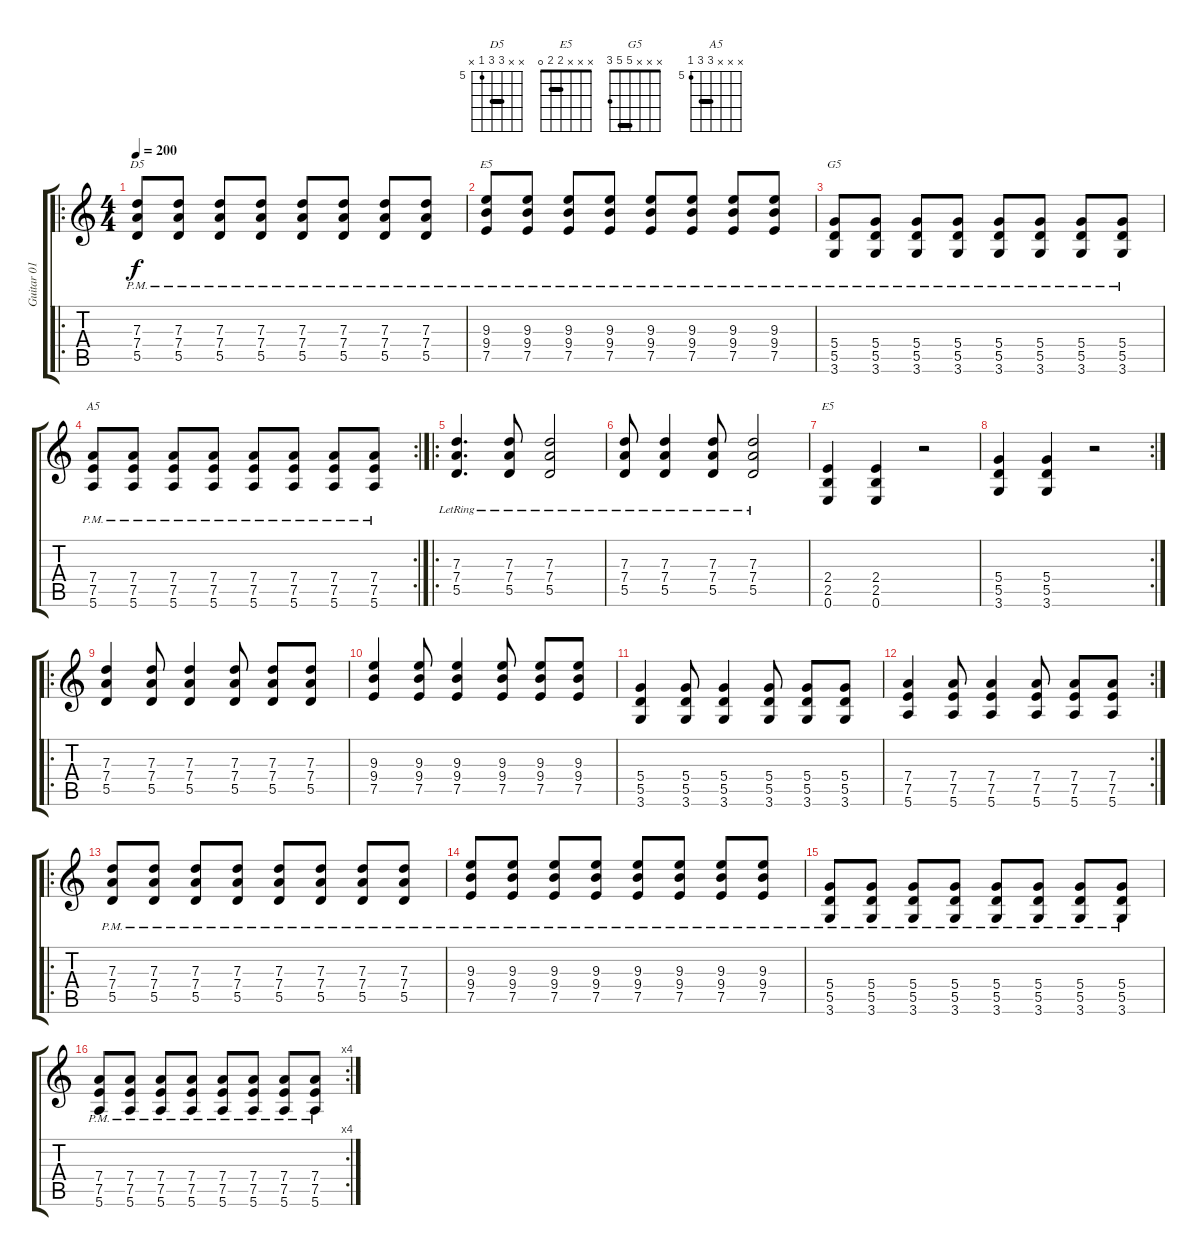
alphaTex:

\track ("Guitar 01 (Laci Braun)" "Guitar 01 ") {instrument distortionguitar}
\staff {score tabs}
\tuning (E4 B3 G3 D3 A2 E2) {hide}
\chord ("D5" x x 7 7 5 x) {firstfret 5 barre 7}
\chord ("E5" x x 9 9 7 x) {firstfret 7 barre 9}
\chord ("G5" x x x 5 5 3) {barre 5}
\chord ("A5" x x x 7 7 5) {firstfret 5 barre 7}
\chord ("E5" x x x 2 2 0) {barre 2}
\ro
\ts (4 4)
\tempo 200
\clef g2
\ks c
(7.3{pm} 7.4{pm} 5.5{pm}).8{ch "D5" dy f} (7.3{pm} 7.4{pm} 5.5{pm}).8 (7.3{pm} 7.4{pm} 5.5{pm}).8 (7.3{pm} 7.4{pm} 5.5{pm}).8 (7.3{pm} 7.4{pm} 5.5{pm}).8 (7.3{pm} 7.4{pm} 5.5{pm}).8 (7.3{pm} 7.4{pm} 5.5{pm}).8 (7.3{pm} 7.4{pm} 5.5{pm}).8 |
(9.3{pm} 9.4{pm} 7.5{pm}).8{ch "E5"} (9.3{pm} 9.4{pm} 7.5{pm}).8 (9.3{pm} 9.4{pm} 7.5{pm}).8 (9.3{pm} 9.4{pm} 7.5{pm}).8 (9.3{pm} 9.4{pm} 7.5{pm}).8 (9.3{pm} 9.4{pm} 7.5{pm}).8 (9.3{pm} 9.4{pm} 7.5{pm}).8 (9.3{pm} 9.4{pm} 7.5{pm}).8 |
(5.4{pm} 5.5{pm} 3.6{pm}).8{ch "G5"} (5.4{pm} 5.5{pm} 3.6{pm}).8 (5.4{pm} 5.5{pm} 3.6{pm}).8 (5.4{pm} 5.5{pm} 3.6{pm}).8 (5.4{pm} 5.5{pm} 3.6{pm}).8 (5.4{pm} 5.5{pm} 3.6{pm}).8 (5.4{pm} 5.5{pm} 3.6{pm}).8 (5.4{pm} 5.5{pm} 3.6{pm}).8 |
\rc 2
(7.4{pm} 7.5{pm} 5.6{pm}).8{ch "A5"} (7.4{pm} 7.5{pm} 5.6{pm}).8 (7.4{pm} 7.5{pm} 5.6{pm}).8 (7.4{pm} 7.5{pm} 5.6{pm}).8 (7.4{pm} 7.5{pm} 5.6{pm}).8 (7.4{pm} 7.5{pm} 5.6{pm}).8 (7.4{pm} 7.5{pm} 5.6{pm}).8 (7.4{pm} 7.5{pm} 5.6{pm}).8 |
\ro
(7.3{lr} 7.4 5.5).4{d} (7.3{lr} 7.4 5.5).8 (7.3{lr} 7.4 5.5).2 |
(7.3{lr} 7.4 5.5).8 (7.3{lr} 7.4 5.5).4 (7.3{lr} 7.4 5.5).8 (7.3{lr} 7.4 5.5).2 |
(2.4 2.5 0.6).4{ch "E5"} (2.4 2.5 0.6).4 r.2 |
\rc 2
(5.4 5.5 3.6).4 (5.4 5.5 3.6).4 r.2 |
\ro
(7.3 7.4 5.5).4 (7.3 7.4 5.5).8 (7.3 7.4 5.5).4 (7.3 7.4 5.5).8 (7.3 7.4 5.5).8 (7.3 7.4 5.5).8 |
(9.3 9.4 7.5).4 (9.3 9.4 7.5).8 (9.3 9.4 7.5).4 (9.3 9.4 7.5).8 (9.3 9.4 7.5).8 (9.3 9.4 7.5).8 |
(5.4 5.5 3.6).4 (5.4 5.5 3.6).8 (5.4 5.5 3.6).4 (5.4 5.5 3.6).8 (5.4 5.5 3.6).8 (5.4 5.5 3.6).8 |
\rc 2
(7.4 7.5 5.6).4 (7.4 7.5 5.6).8 (7.4 7.5 5.6).4 (7.4 7.5 5.6).8 (7.4 7.5 5.6).8 (7.4 7.5 5.6).8 |
\ro
(7.3{pm} 7.4{pm} 5.5{pm}).8 (7.3{pm} 7.4{pm} 5.5{pm}).8 (7.3{pm} 7.4{pm} 5.5{pm}).8 (7.3{pm} 7.4{pm} 5.5{pm}).8 (7.3{pm} 7.4{pm} 5.5{pm}).8 (7.3{pm} 7.4{pm} 5.5{pm}).8 (7.3{pm} 7.4{pm} 5.5{pm}).8 (7.3{pm} 7.4{pm} 5.5{pm}).8 |
(9.3{pm} 9.4{pm} 7.5{pm}).8 (9.3{pm} 9.4{pm} 7.5{pm}).8 (9.3{pm} 9.4{pm} 7.5{pm}).8 (9.3{pm} 9.4{pm} 7.5{pm}).8 (9.3{pm} 9.4{pm} 7.5{pm}).8 (9.3{pm} 9.4{pm} 7.5{pm}).8 (9.3{pm} 9.4{pm} 7.5{pm}).8 (9.3{pm} 9.4{pm} 7.5{pm}).8 |
(5.4{pm} 5.5{pm} 3.6{pm}).8 (5.4{pm} 5.5{pm} 3.6{pm}).8 (5.4{pm} 5.5{pm} 3.6{pm}).8 (5.4{pm} 5.5{pm} 3.6{pm}).8 (5.4{pm} 5.5{pm} 3.6{pm}).8 (5.4{pm} 5.5{pm} 3.6{pm}).8 (5.4{pm} 5.5{pm} 3.6{pm}).8 (5.4{pm} 5.5{pm} 3.6{pm}).8 |
\rc 4
(7.4{pm} 7.5{pm} 5.6{pm}).8 (7.4{pm} 7.5{pm} 5.6{pm}).8 (7.4{pm} 7.5{pm} 5.6{pm}).8 (7.4{pm} 7.5{pm} 5.6{pm}).8 (7.4{pm} 7.5{pm} 5.6{pm}).8 (7.4{pm} 7.5{pm} 5.6{pm}).8 (7.4{pm} 7.5{pm} 5.6{pm}).8 (7.4{pm} 7.5{pm} 5.6{pm}).8
